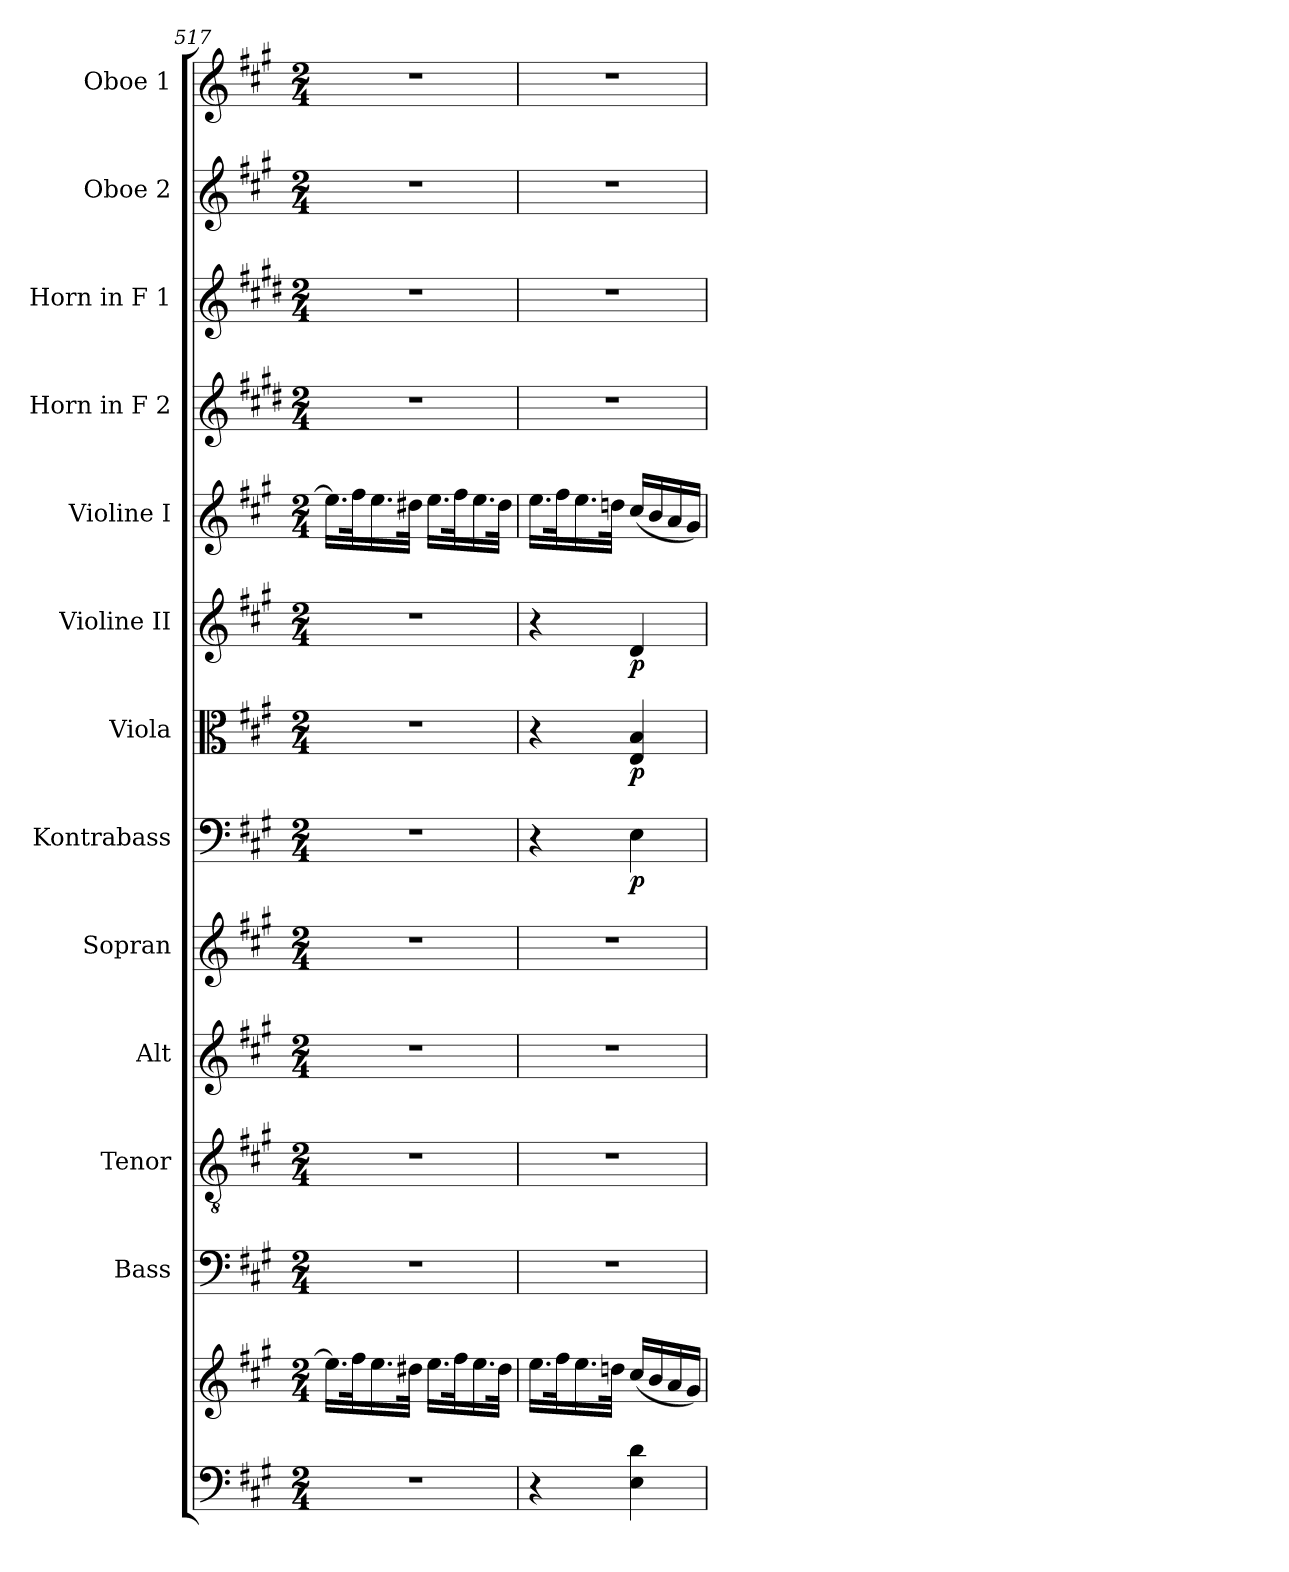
**kern	**kern	**kern	**kern	**kern	**kern	**kern	**dynam	**kern	**dynam	**kern	**dynam	**kern	**kern	**kern	**kern	**kern
*part13	*part13	*part12	*part11	*part10	*part9	*part8	*part8	*part7	*part7	*part6	*part6	*part5	*part4	*part3	*part2	*part1
*staff14	*staff13	*staff12	*staff11	*staff10	*staff9	*staff8	*staff8	*staff7	*staff7	*staff6	*staff6	*staff5	*staff4	*staff3	*staff2	*staff1
*	*	*I"Bass	*I"Tenor	*I"Alt	*I"Sopran	*I"Kontrabass	*	*I"Viola	*	*I"Violine II	*	*I"Violine I	*I"Horn in F 2	*I"Horn in F 1	*I"Oboe 2	*I"Oboe 1
*	*	*I'B.	*I'T.	*I'A.	*I'S.	*I'Kb.	*	*I'Vla.	*	*I'Vl. II	*	*I'Vl. I	*	*	*I'Ob.. 2	*I'Ob. 1
*clefF4	*clefG2	*clefF4	*clefGv2	*clefG2	*clefG2	*clefF4	*	*clefC3	*	*clefG2	*	*clefG2	*clefG2	*clefG2	*clefG2	*clefG2
*	*	*	*	*	*	*ITrd7c12	*	*	*	*	*	*	*ITrd4c7	*ITrd4c7	*	*
*k[f#c#g#]	*k[f#c#g#]	*k[f#c#g#]	*k[f#c#g#]	*k[f#c#g#]	*k[f#c#g#]	*k[f#c#g#]	*	*k[f#c#g#]	*	*k[f#c#g#]	*	*k[f#c#g#]	*k[f#c#g#]	*k[f#c#g#]	*k[f#c#g#]	*k[f#c#g#]
*A:	*A:	*A:	*A:	*A:	*A:	*A:	*	*A:	*	*A:	*	*A:	*A:	*A:	*A:	*A:
*M2/4	*M2/4	*M2/4	*M2/4	*M2/4	*M2/4	*M2/4	*	*M2/4	*	*M2/4	*	*M2/4	*M2/4	*M2/4	*M2/4	*M2/4
=517	=517	=517	=517	=517	=517	=517	=517	=517	=517	=517	=517	=517	=517	=517	=517	=517
2r	16.ee\LL]	2r	2r	2r	2r	2r	.	2r	.	2r	.	16.ee\LL]	2r	2r	2r	2r
.	32ff#\k	.	.	.	.	.	.	.	.	.	.	32ff#\k	.	.	.	.
.	16.ee\	.	.	.	.	.	.	.	.	.	.	16.ee\	.	.	.	.
.	32dd#X\JJk	.	.	.	.	.	.	.	.	.	.	32dd#X\JJk	.	.	.	.
.	16.ee\LL	.	.	.	.	.	.	.	.	.	.	16.ee\LL	.	.	.	.
.	32ff#\k	.	.	.	.	.	.	.	.	.	.	32ff#\k	.	.	.	.
.	16.ee\	.	.	.	.	.	.	.	.	.	.	16.ee\	.	.	.	.
.	32dd#\JJk	.	.	.	.	.	.	.	.	.	.	32dd#\JJk	.	.	.	.
!!LO:PB:g=z
=518	=518	=518	=518	=518	=518	=518	=518	=518	=518	=518	=518	=518	=518	=518	=518	=518
4r	16.ee\LL	2r	2r	2r	2r	4r	.	4r	.	4r	.	16.ee\LL	2r	2r	2r	2r
.	32ff#\k	.	.	.	.	.	.	.	.	.	.	32ff#\k	.	.	.	.
.	16.ee\	.	.	.	.	.	.	.	.	.	.	16.ee\	.	.	.	.
.	32ddn\JJk	.	.	.	.	.	.	.	.	.	.	32ddn\JJk	.	.	.	.
!	!	!	!	!	!	!	!LO:DY:b	!	!LO:DY:b	!	!LO:DY:b	!	!	!	!	!
4E\ 4d\	(<16cc#/LL	.	.	.	.	4EE\	p	4E/ 4B/	p	4d/	p	(<16cc#/LL	.	.	.	.
.	16b/	.	.	.	.	.	.	.	.	.	.	16b/	.	.	.	.
.	16a/	.	.	.	.	.	.	.	.	.	.	16a/	.	.	.	.
.	16g#/JJ)	.	.	.	.	.	.	.	.	.	.	16g#/JJ)	.	.	.	.
=	=	=	=	=	=	=	=	=	=	=	=	=	=	=	=	=
*-	*-	*-	*-	*-	*-	*-	*-	*-	*-	*-	*-	*-	*-	*-	*-	*-
